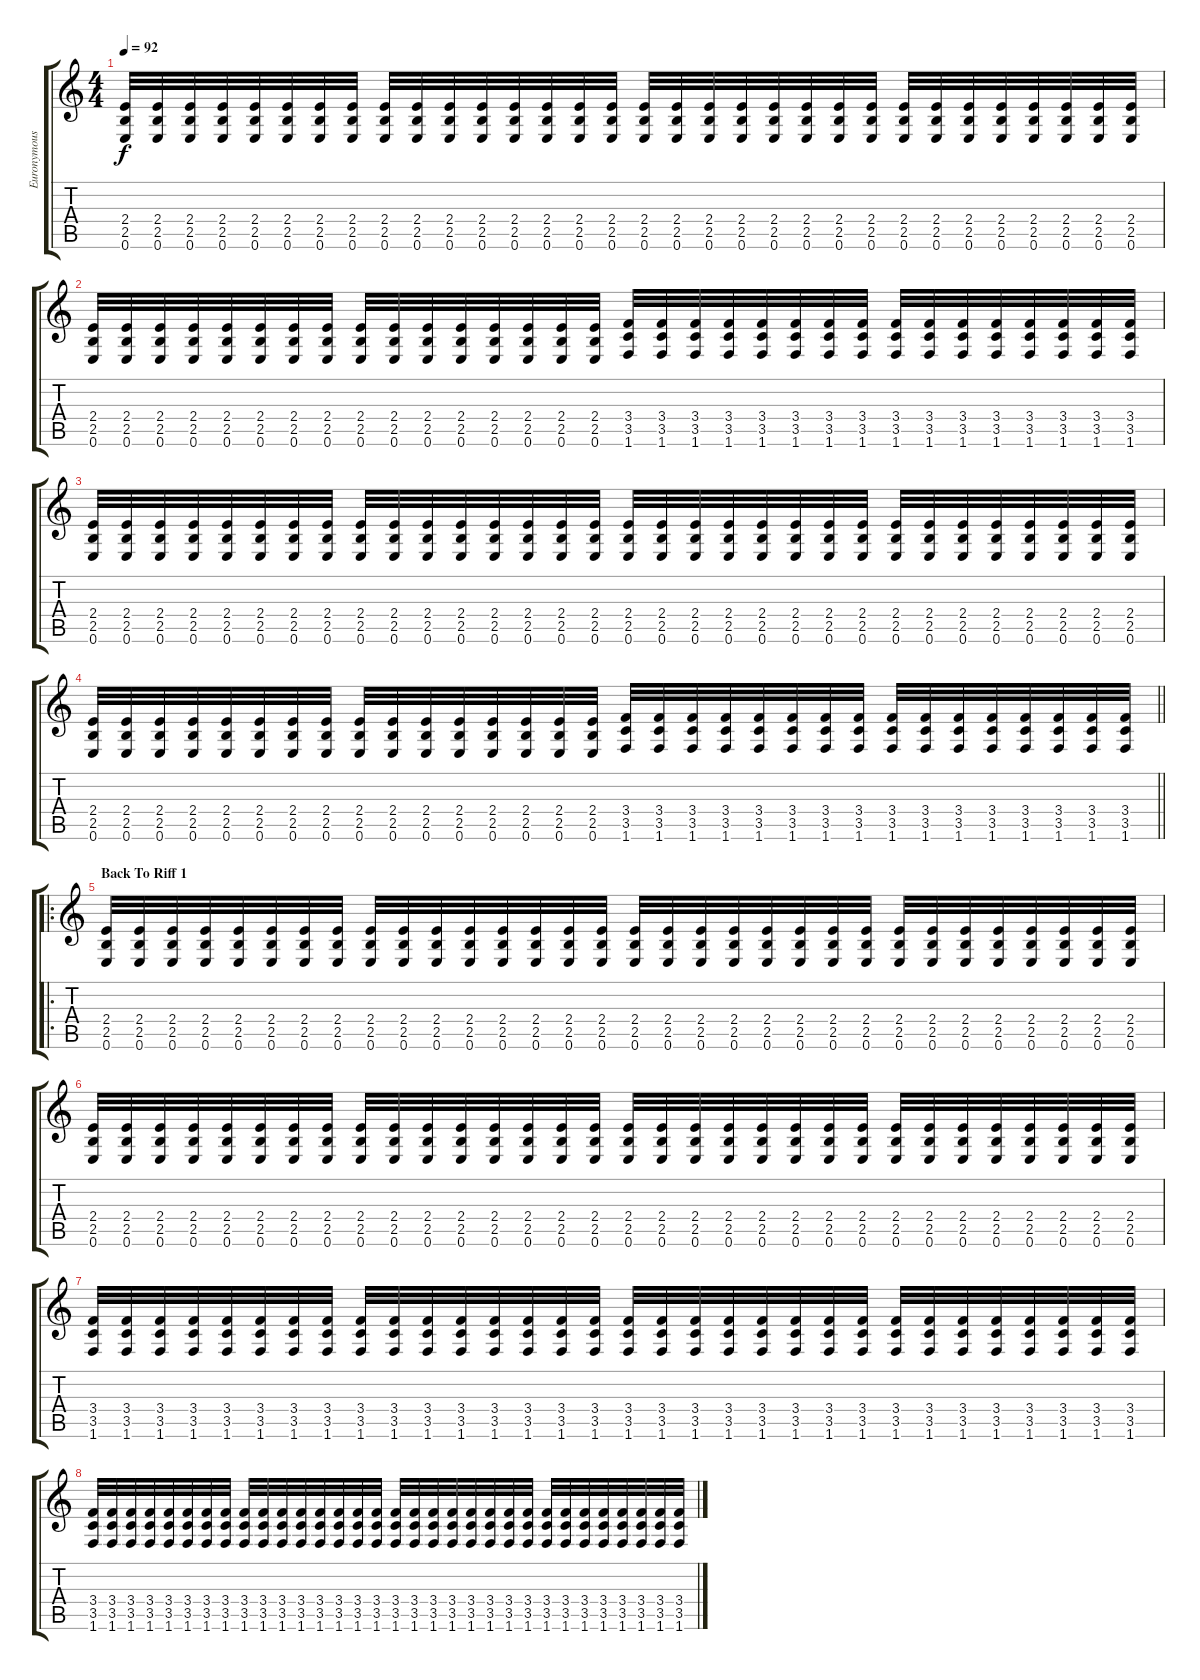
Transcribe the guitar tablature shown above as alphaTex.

\track ("Euronymous Rhythm" "Euronymous") {instrument distortionguitar}
\staff {score tabs}
\tuning (E4 B3 G3 D3 A2 E2) {hide}
\ts (4 4)
\tempo 92
\clef g2
\ks c
(2.4 2.5 0.6).32{dy f} (2.4 2.5 0.6).32 (2.4 2.5 0.6).32 (2.4 2.5 0.6).32 (2.4 2.5 0.6).32 (2.4 2.5 0.6).32 (2.4 2.5 0.6).32 (2.4 2.5 0.6).32 (2.4 2.5 0.6).32 (2.4 2.5 0.6).32 (2.4 2.5 0.6).32 (2.4 2.5 0.6).32 (2.4 2.5 0.6).32 (2.4 2.5 0.6).32 (2.4 2.5 0.6).32 (2.4 2.5 0.6).32 (2.4 2.5 0.6).32 (2.4 2.5 0.6).32 (2.4 2.5 0.6).32 (2.4 2.5 0.6).32 (2.4 2.5 0.6).32 (2.4 2.5 0.6).32 (2.4 2.5 0.6).32 (2.4 2.5 0.6).32 (2.4 2.5 0.6).32 (2.4 2.5 0.6).32 (2.4 2.5 0.6).32 (2.4 2.5 0.6).32 (2.4 2.5 0.6).32 (2.4 2.5 0.6).32 (2.4 2.5 0.6).32 (2.4 2.5 0.6).32 |
(2.4 2.5 0.6).32 (2.4 2.5 0.6).32 (2.4 2.5 0.6).32 (2.4 2.5 0.6).32 (2.4 2.5 0.6).32 (2.4 2.5 0.6).32 (2.4 2.5 0.6).32 (2.4 2.5 0.6).32 (2.4 2.5 0.6).32 (2.4 2.5 0.6).32 (2.4 2.5 0.6).32 (2.4 2.5 0.6).32 (2.4 2.5 0.6).32 (2.4 2.5 0.6).32 (2.4 2.5 0.6).32 (2.4 2.5 0.6).32 (3.4 3.5 1.6).32 (3.4 3.5 1.6).32 (3.4 3.5 1.6).32 (3.4 3.5 1.6).32 (3.4 3.5 1.6).32 (3.4 3.5 1.6).32 (3.4 3.5 1.6).32 (3.4 3.5 1.6).32 (3.4 3.5 1.6).32 (3.4 3.5 1.6).32 (3.4 3.5 1.6).32 (3.4 3.5 1.6).32 (3.4 3.5 1.6).32 (3.4 3.5 1.6).32 (3.4 3.5 1.6).32 (3.4 3.5 1.6).32 |
(2.4 2.5 0.6).32 (2.4 2.5 0.6).32 (2.4 2.5 0.6).32 (2.4 2.5 0.6).32 (2.4 2.5 0.6).32 (2.4 2.5 0.6).32 (2.4 2.5 0.6).32 (2.4 2.5 0.6).32 (2.4 2.5 0.6).32 (2.4 2.5 0.6).32 (2.4 2.5 0.6).32 (2.4 2.5 0.6).32 (2.4 2.5 0.6).32 (2.4 2.5 0.6).32 (2.4 2.5 0.6).32 (2.4 2.5 0.6).32 (2.4 2.5 0.6).32 (2.4 2.5 0.6).32 (2.4 2.5 0.6).32 (2.4 2.5 0.6).32 (2.4 2.5 0.6).32 (2.4 2.5 0.6).32 (2.4 2.5 0.6).32 (2.4 2.5 0.6).32 (2.4 2.5 0.6).32 (2.4 2.5 0.6).32 (2.4 2.5 0.6).32 (2.4 2.5 0.6).32 (2.4 2.5 0.6).32 (2.4 2.5 0.6).32 (2.4 2.5 0.6).32 (2.4 2.5 0.6).32 |
\barLineRight lightlight
(2.4 2.5 0.6).32 (2.4 2.5 0.6).32 (2.4 2.5 0.6).32 (2.4 2.5 0.6).32 (2.4 2.5 0.6).32 (2.4 2.5 0.6).32 (2.4 2.5 0.6).32 (2.4 2.5 0.6).32 (2.4 2.5 0.6).32 (2.4 2.5 0.6).32 (2.4 2.5 0.6).32 (2.4 2.5 0.6).32 (2.4 2.5 0.6).32 (2.4 2.5 0.6).32 (2.4 2.5 0.6).32 (2.4 2.5 0.6).32 (3.4 3.5 1.6).32 (3.4 3.5 1.6).32 (3.4 3.5 1.6).32 (3.4 3.5 1.6).32 (3.4 3.5 1.6).32 (3.4 3.5 1.6).32 (3.4 3.5 1.6).32 (3.4 3.5 1.6).32 (3.4 3.5 1.6).32 (3.4 3.5 1.6).32 (3.4 3.5 1.6).32 (3.4 3.5 1.6).32 (3.4 3.5 1.6).32 (3.4 3.5 1.6).32 (3.4 3.5 1.6).32 (3.4 3.5 1.6).32 |
\ro
\section ("" "Back To Riff 1")
(2.4 2.5 0.6).32 (2.4 2.5 0.6).32 (2.4 2.5 0.6).32 (2.4 2.5 0.6).32 (2.4 2.5 0.6).32 (2.4 2.5 0.6).32 (2.4 2.5 0.6).32 (2.4 2.5 0.6).32 (2.4 2.5 0.6).32 (2.4 2.5 0.6).32 (2.4 2.5 0.6).32 (2.4 2.5 0.6).32 (2.4 2.5 0.6).32 (2.4 2.5 0.6).32 (2.4 2.5 0.6).32 (2.4 2.5 0.6).32 (2.4 2.5 0.6).32 (2.4 2.5 0.6).32 (2.4 2.5 0.6).32 (2.4 2.5 0.6).32 (2.4 2.5 0.6).32 (2.4 2.5 0.6).32 (2.4 2.5 0.6).32 (2.4 2.5 0.6).32 (2.4 2.5 0.6).32 (2.4 2.5 0.6).32 (2.4 2.5 0.6).32 (2.4 2.5 0.6).32 (2.4 2.5 0.6).32 (2.4 2.5 0.6).32 (2.4 2.5 0.6).32 (2.4 2.5 0.6).32 |
(2.4 2.5 0.6).32 (2.4 2.5 0.6).32 (2.4 2.5 0.6).32 (2.4 2.5 0.6).32 (2.4 2.5 0.6).32 (2.4 2.5 0.6).32 (2.4 2.5 0.6).32 (2.4 2.5 0.6).32 (2.4 2.5 0.6).32 (2.4 2.5 0.6).32 (2.4 2.5 0.6).32 (2.4 2.5 0.6).32 (2.4 2.5 0.6).32 (2.4 2.5 0.6).32 (2.4 2.5 0.6).32 (2.4 2.5 0.6).32 (2.4 2.5 0.6).32 (2.4 2.5 0.6).32 (2.4 2.5 0.6).32 (2.4 2.5 0.6).32 (2.4 2.5 0.6).32 (2.4 2.5 0.6).32 (2.4 2.5 0.6).32 (2.4 2.5 0.6).32 (2.4 2.5 0.6).32 (2.4 2.5 0.6).32 (2.4 2.5 0.6).32 (2.4 2.5 0.6).32 (2.4 2.5 0.6).32 (2.4 2.5 0.6).32 (2.4 2.5 0.6).32 (2.4 2.5 0.6).32 |
(3.4 3.5 1.6).32 (3.4 3.5 1.6).32 (3.4 3.5 1.6).32 (3.4 3.5 1.6).32 (3.4 3.5 1.6).32 (3.4 3.5 1.6).32 (3.4 3.5 1.6).32 (3.4 3.5 1.6).32 (3.4 3.5 1.6).32 (3.4 3.5 1.6).32 (3.4 3.5 1.6).32 (3.4 3.5 1.6).32 (3.4 3.5 1.6).32 (3.4 3.5 1.6).32 (3.4 3.5 1.6).32 (3.4 3.5 1.6).32 (3.4 3.5 1.6).32 (3.4 3.5 1.6).32 (3.4 3.5 1.6).32 (3.4 3.5 1.6).32 (3.4 3.5 1.6).32 (3.4 3.5 1.6).32 (3.4 3.5 1.6).32 (3.4 3.5 1.6).32 (3.4 3.5 1.6).32 (3.4 3.5 1.6).32 (3.4 3.5 1.6).32 (3.4 3.5 1.6).32 (3.4 3.5 1.6).32 (3.4 3.5 1.6).32 (3.4 3.5 1.6).32 (3.4 3.5 1.6).32 |
(3.4 3.5 1.6).32 (3.4 3.5 1.6).32 (3.4 3.5 1.6).32 (3.4 3.5 1.6).32 (3.4 3.5 1.6).32 (3.4 3.5 1.6).32 (3.4 3.5 1.6).32 (3.4 3.5 1.6).32 (3.4 3.5 1.6).32 (3.4 3.5 1.6).32 (3.4 3.5 1.6).32 (3.4 3.5 1.6).32 (3.4 3.5 1.6).32 (3.4 3.5 1.6).32 (3.4 3.5 1.6).32 (3.4 3.5 1.6).32 (3.4 3.5 1.6).32 (3.4 3.5 1.6).32 (3.4 3.5 1.6).32 (3.4 3.5 1.6).32 (3.4 3.5 1.6).32 (3.4 3.5 1.6).32 (3.4 3.5 1.6).32 (3.4 3.5 1.6).32 (3.4 3.5 1.6).32 (3.4 3.5 1.6).32 (3.4 3.5 1.6).32 (3.4 3.5 1.6).32 (3.4 3.5 1.6).32 (3.4 3.5 1.6).32 (3.4 3.5 1.6).32 (3.4 3.5 1.6).32
